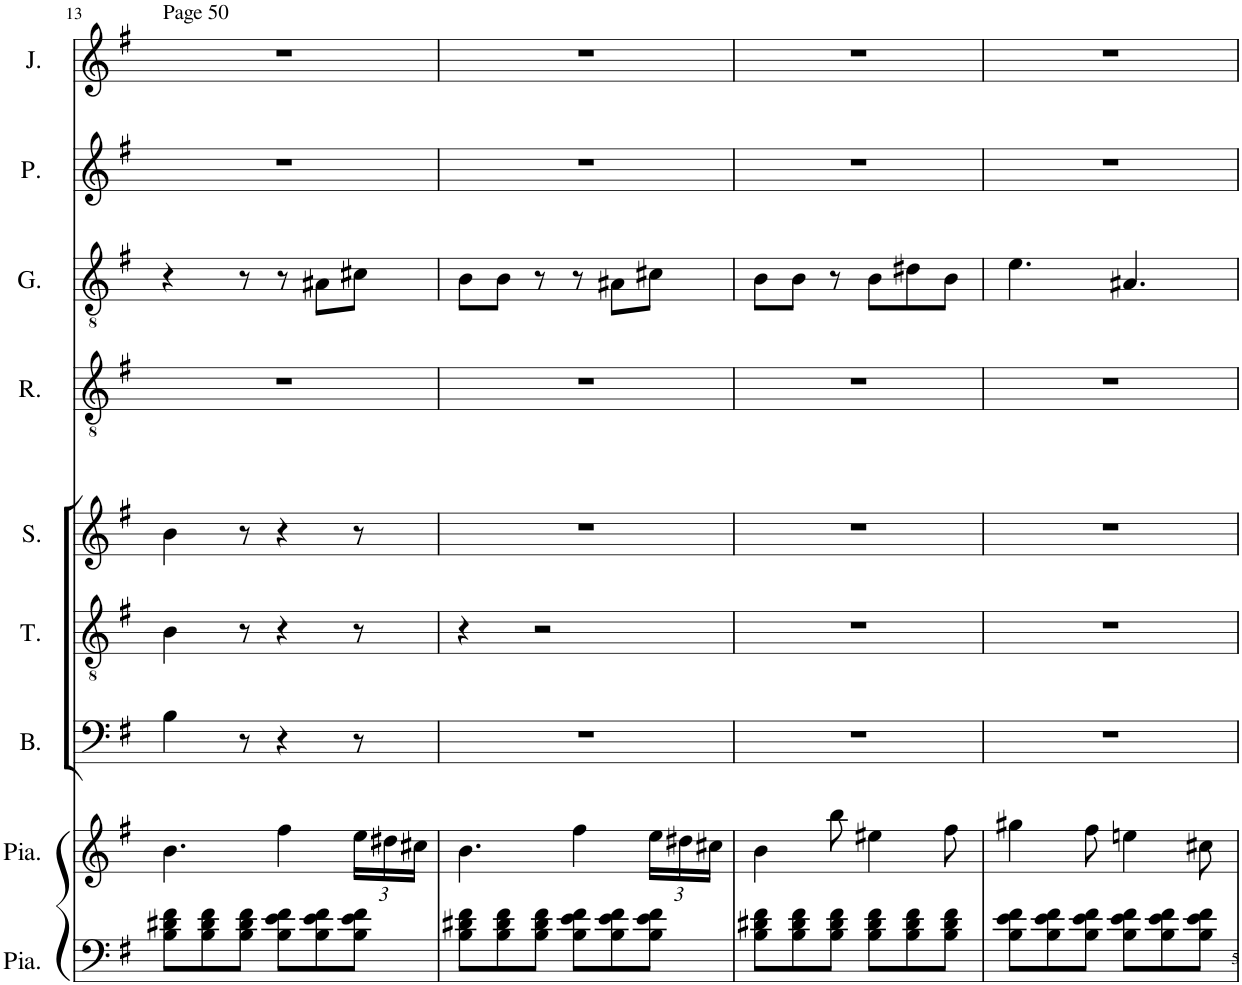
**kern	**kern	**kern	**kern	**kern	**kern	**kern	**kern	**kern
*part9	*part8	*part7	*part6	*part5	*part4	*part3	*part2	*part1
*staff9	*staff8	*staff7	*staff6	*staff5	*staff4	*staff3	*staff2	*staff1
*I"Piano	*I"Piano	*I"Bass	*I"Ténor	*I"Sopranis	*I"Raphaël	*I"Galuchet	*I"Mme Palestine	*I"Jeanne
*I'Pia.	*I'Pia.	*I'B.	*I'T.	*I'S.	*I'R.	*I'G.	*I'P.	*I'J.
!!LO:PB:g=z
*clefF4	*clefG2	*clefF4	*clefGv2	*clefG2	*clefGv2	*clefGv2	*clefG2	*clefG2
*	*	*	*	*Trd1c2	*Trd12c21	*	*Trd5c9	*
*k[f#]	*k[f#]	*k[f#]	*k[f#]	*k[f#]	*k[f#]	*k[f#]	*k[f#]	*k[f#]
*M6/8	*M6/8	*M6/8	*M6/8	*M6/8	*M6/8	*M6/8	*M6/8	*M6/8
=13	=13	=13	=13	=13	=13	=13	=13	=13
!	!	!	!	!	!	!	!	!LO:TX:a:t=Page 50
8B\ 8d#X\ 8f#\L	4.b\	4B\	4B\	4b\	2.r	4r	2.r	2.r
8B\ 8d#\ 8f#\	.	.	.	.	.	.	.	.
8B\ 8d#\ 8f#\J	.	8r	8r	8r	.	8r	.	.
8B\ 8e\ 8f#\L	4ff#\	4r	4r	4r	.	8r	.	.
8B\ 8e\ 8f#\	.	.	.	.	.	8A#X\L	.	.
*	*Xbrackettup	*	*	*	*	*	*	*
8B\ 8e\ 8f#\J	24ee\LL	8r	8r	8r	.	8c#X\J	.	.
.	24dd#X\	.	.	.	.	.	.	.
.	24cc#X\JJ	.	.	.	.	.	.	.
=14	=14	=14	=14	=14	=14	=14	=14	=14
8B\ 8d#X\ 8f#\L	4.b\	2.r	4r	2.r	2.r	8B\L	2.r	2.r
8B\ 8d#\ 8f#\	.	.	.	.	.	8B\J	.	.
8B\ 8d#\ 8f#\J	.	.	2r	.	.	8r	.	.
8B\ 8e\ 8f#\L	4ff#\	.	.	.	.	8r	.	.
8B\ 8e\ 8f#\	.	.	.	.	.	8A#X\L	.	.
8B\ 8e\ 8f#\J	24ee\LL	.	.	.	.	8c#X\J	.	.
.	24dd#X\	.	.	.	.	.	.	.
.	24cc#X\JJ	.	.	.	.	.	.	.
=15	=15	=15	=15	=15	=15	=15	=15	=15
8B\ 8d#X\ 8f#\L	4b\	2.r	2.r	2.r	2.r	8B\L	2.r	2.r
8B\ 8d#\ 8f#\	.	.	.	.	.	8B\J	.	.
8B\ 8d#\ 8f#\J	8bb\	.	.	.	.	8r	.	.
8B\ 8d#\ 8f#\L	4ee#X\	.	.	.	.	8B\L	.	.
8B\ 8d#\ 8f#\	.	.	.	.	.	8d#X\	.	.
8B\ 8d#\ 8f#\J	8ff#\	.	.	.	.	8B\J	.	.
=16	=16	=16	=16	=16	=16	=16	=16	=16
8B\ 8e\ 8f#\L	4gg#X\	2.r	2.r	2.r	2.r	4.e\	2.r	2.r
8B\ 8e\ 8f#\	.	.	.	.	.	.	.	.
8B\ 8e\ 8f#\J	8ff#\	.	.	.	.	.	.	.
8B\ 8e\ 8f#\L	4een\	.	.	.	.	4.A#X/	.	.
8B\ 8e\ 8f#\	.	.	.	.	.	.	.	.
8B\ 8e\ 8f#\J	8cc#X\	.	.	.	.	.	.	.
=	=	=	=	=	=	=	=	=
*-	*-	*-	*-	*-	*-	*-	*-	*-
